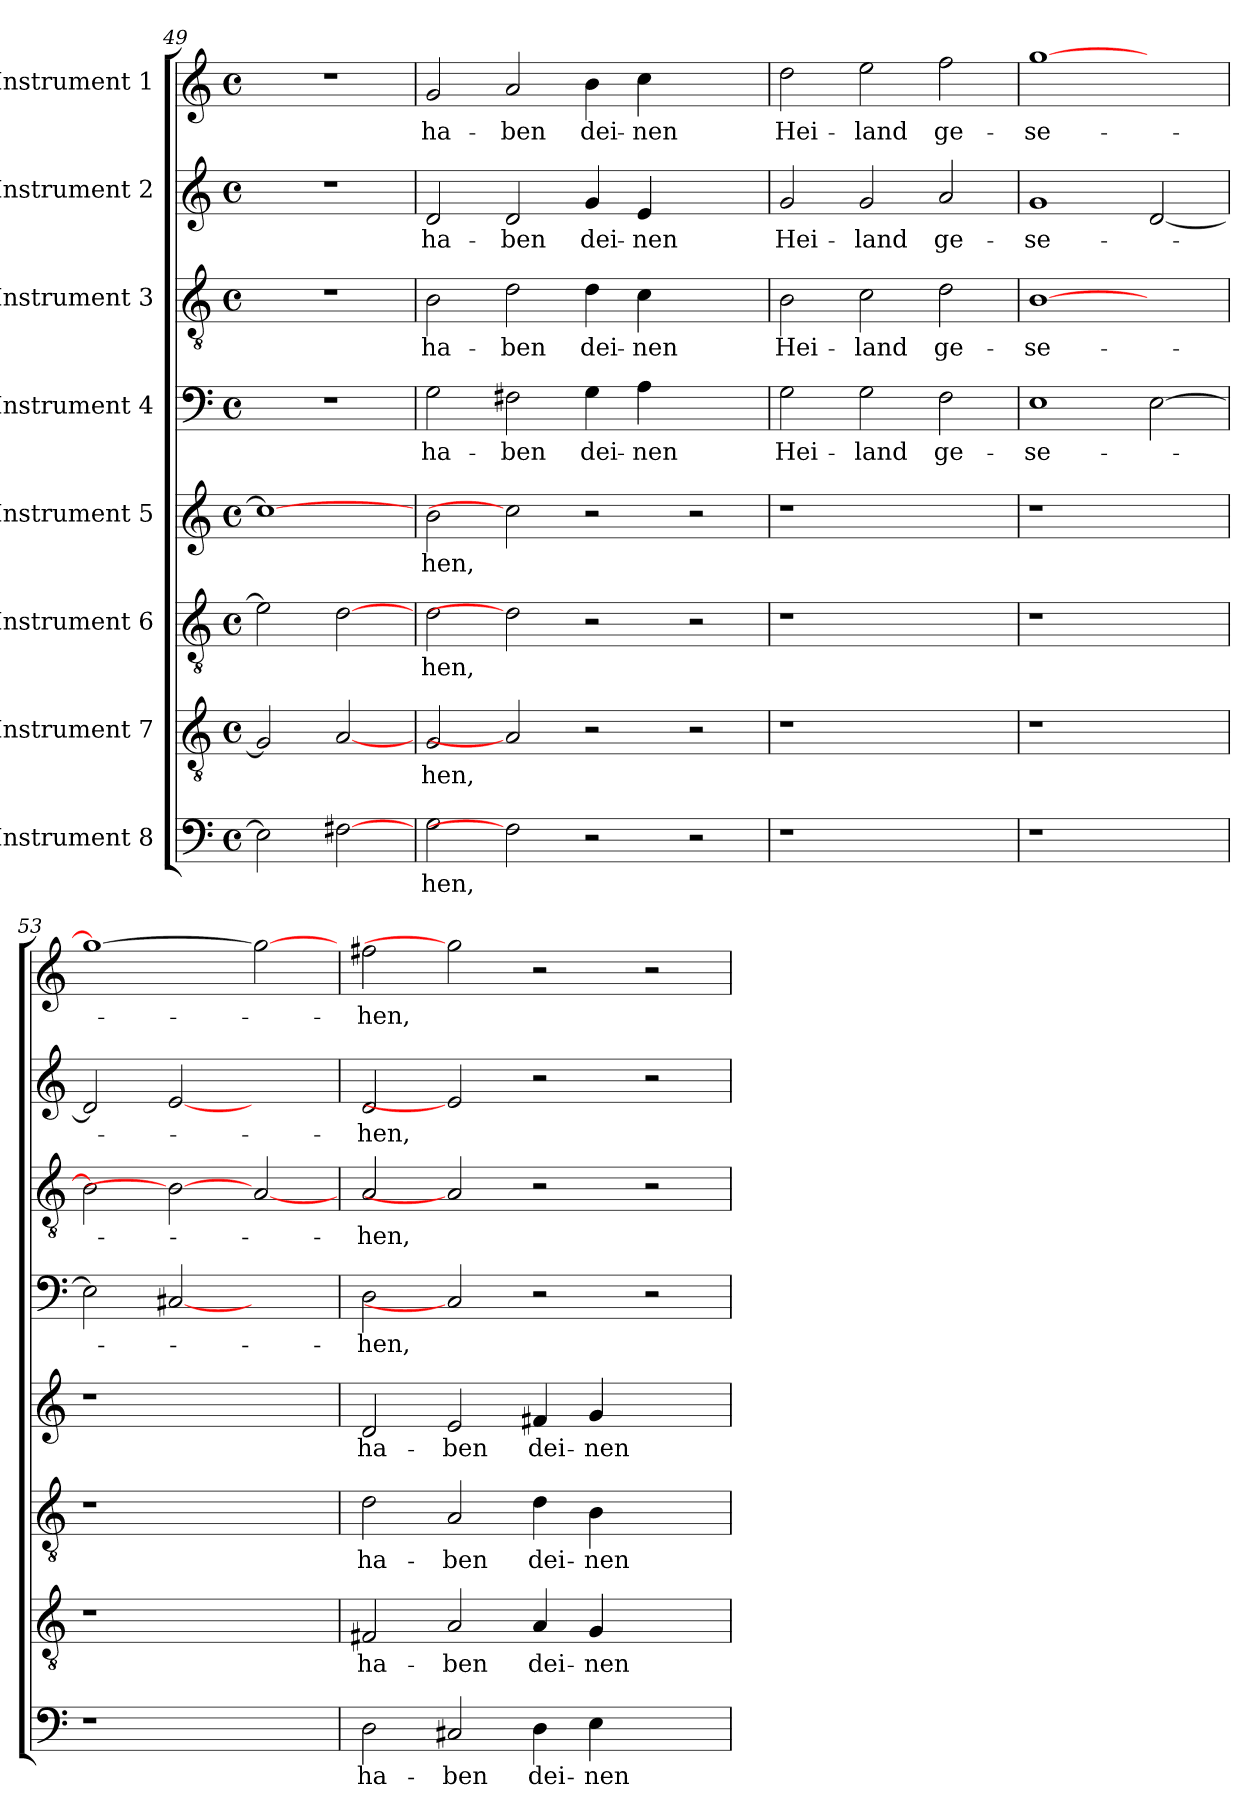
**kern	**text	**kern	**text	**kern	**text	**kern	**text	**kern	**text	**kern	**text	**kern	**text	**kern	**text
*part8	*part8	*part7	*part7	*part6	*part6	*part5	*part5	*part4	*part4	*part3	*part3	*part2	*part2	*part1	*part1
*staff8	*staff8	*staff7	*staff7	*staff6	*staff6	*staff5	*staff5	*staff4	*staff4	*staff3	*staff3	*staff2	*staff2	*staff1	*staff1
*I"Instrument 8	*	*I"Instrument 7	*	*I"Instrument 6	*	*I"Instrument 5	*	*I"Instrument 4	*	*I"Instrument 3	*	*I"Instrument 2	*	*I"Instrument 1	*
*clefF4	*	*clefGv2	*	*clefGv2	*	*clefG2	*	*clefF4	*	*clefGv2	*	*clefG2	*	*clefG2	*
*M4/4	*	*M4/4	*	*M4/4	*	*M4/4	*	*M4/4	*	*M4/4	*	*M4/4	*	*M4/4	*
*met(c)	*	*met(c)	*	*met(c)	*	*met(c)	*	*met(c)	*	*met(c)	*	*met(c)	*	*met(c)	*
=49	=49	=49	=49	=49	=49	=49	=49	=49	=49	=49	=49	=49	=49	=49	=49
!	!	!	!	!	!	!	!	!LO:N:vis=1	!	!LO:N:vis=1	!	!LO:N:vis=1	!	!LO:N:vis=1	!
2E\]	.	2G/]	.	2e\]	.	1cc_	.	1r	.	1r	.	1r	.	1r	.
[2F#X	.	[2A	.	[2d	.	.	.	.	.	.	.	.	.	.	.
!!LO:PB:g=z
=50	=50	=50	=50	=50	=50	=50	=50	=50	=50	=50	=50	=50	=50	=50	=50
!	!LO:LY:b:cj	!	!LO:LY:b:cj	!	!LO:LY:b:cj	!	!LO:LY:b:cj	!	!LO:LY:b:cj	!	!LO:LY:b:cj	!	!LO:LY:b:cj	!	!LO:LY:b:cj
2G\	-hen,	2G/	-hen,	2d\	-hen,	2b\	-hen,	2G\	ha-	2B\	ha-	2d/	ha-	2g/	ha-
!	!	!	!	!	!	!	!	!	!LO:LY:b:cj	!	!LO:LY:b:cj	!	!LO:LY:b:cj	!	!LO:LY:b:cj
2F#]	.	2A]	.	2d]	.	2cc]	.	2F#X\	-ben	2d\	-ben	2d/	-ben	2a/	-ben
!	!	!	!	!	!	!	!	!	!LO:LY:b	!	!LO:LY:b	!	!LO:LY:b	!	!LO:LY:b
2r	.	2r	.	2r	.	2r	.	4G\	dei-	4d\	dei-	4g/	dei-	4b\	dei-
!	!	!	!	!	!	!	!	!	!LO:LY:b:rj	!	!LO:LY:b:rj	!	!LO:LY:b:rj	!	!LO:LY:b:rj
.	.	.	.	.	.	.	.	4A\	-nen	4c\	-nen	4e/	-nen	4cc\	-nen
2r	.	2r	.	2r	.	2r	.	2ryy	.	2ryy	.	2ryy	.	2ryy	.
=51	=51	=51	=51	=51	=51	=51	=51	=51	=51	=51	=51	=51	=51	=51	=51
!LO:N:vis=1	!	!LO:N:vis=1	!	!LO:N:vis=1	!	!LO:N:vis=1	!	!	!LO:LY:b:cj	!	!LO:LY:b:cj	!	!LO:LY:b:cj	!	!LO:LY:b:cj
1r	.	1r	.	1r	.	1r	.	2G\	Hei-	2B\	Hei-	2g/	Hei-	2dd\	Hei-
!	!	!	!	!	!	!	!	!	!LO:LY:b:cj	!	!LO:LY:b:cj	!	!LO:LY:b:cj	!	!LO:LY:b:cj
.	.	.	.	.	.	.	.	2G\	-land	2c\	-land	2g/	-land	2ee\	-land
!	!	!	!	!	!	!	!	!	!LO:LY:b:cj	!	!LO:LY:b:cj	!	!LO:LY:b:cj	!	!LO:LY:b:cj
2ryy	.	2ryy	.	2ryy	.	2ryy	.	2F\	ge-	2d\	ge-	2a/	ge-	2ff\	ge-
=52	=52	=52	=52	=52	=52	=52	=52	=52	=52	=52	=52	=52	=52	=52	=52
!LO:N:vis=1	!	!LO:N:vis=1	!	!LO:N:vis=1	!	!LO:N:vis=1	!	!	!LO:LY:b:cj	!	!LO:LY:b:cj	!	!LO:LY:b:cj	!	!LO:LY:b:cj
1r	.	1r	.	1r	.	1r	.	1E	-se-	[>1B	-se-	1g	-se-	[>1gg	-se-
2ryy	.	2ryy	.	2ryy	.	2ryy	.	[>2E\	.	2ryy	.	[<2d/	.	2ryy	.
=53	=53	=53	=53	=53	=53	=53	=53	=53	=53	=53	=53	=53	=53	=53	=53
!LO:N:vis=1	!	!LO:N:vis=1	!	!LO:N:vis=1	!	!LO:N:vis=1	!	!	!	!	!	!	!	!	!
1r	.	1r	.	1r	.	1r	.	2E\]	.	2B\]	.	2d/]	.	1gg_	.
.	.	.	.	.	.	.	.	[2C#X	.	2B_	.	[2e	.	.	.
2ryy	.	2ryy	.	2ryy	.	2ryy	.	2ryy	.	[2A	.	2ryy	.	2gg_	.
=54	=54	=54	=54	=54	=54	=54	=54	=54	=54	=54	=54	=54	=54	=54	=54
!	!LO:LY:b:cj	!	!LO:LY:b:cj	!	!LO:LY:b:cj	!	!LO:LY:b:cj	!	!LO:LY:b:cj	!	!LO:LY:b:cj	!	!LO:LY:b:cj	!	!LO:LY:b:cj
2D\	ha-	2F#X/	ha-	2d\	ha-	2d/	ha-	2D\	-hen,	2A/	-hen,	2d/	-hen,	2ff#X\	-hen,
!	!LO:LY:b:cj	!	!LO:LY:b:cj	!	!LO:LY:b:cj	!	!LO:LY:b:cj	!	!	!	!	!	!	!	!
2C#X/	-ben	2A/	-ben	2A/	-ben	2e/	-ben	2C#]	.	2A]	.	2e]	.	2gg]	.
!	!LO:LY:b	!	!LO:LY:b	!	!LO:LY:b	!	!LO:LY:b	!	!	!	!	!	!	!	!
4D\	dei-	4A/	dei-	4d\	dei-	4f#X/	dei-	2r	.	2r	.	2r	.	2r	.
!	!LO:LY:b:rj	!	!LO:LY:b:rj	!	!LO:LY:b:rj	!	!LO:LY:b:rj	!	!	!	!	!	!	!	!
4E\	-nen	4G/	-nen	4B\	-nen	4g/	-nen	.	.	.	.	.	.	.	.
2ryy	.	2ryy	.	2ryy	.	2ryy	.	2r	.	2r	.	2r	.	2r	.
=	=	=	=	=	=	=	=	=	=	=	=	=	=	=	=
*-	*-	*-	*-	*-	*-	*-	*-	*-	*-	*-	*-	*-	*-	*-	*-
